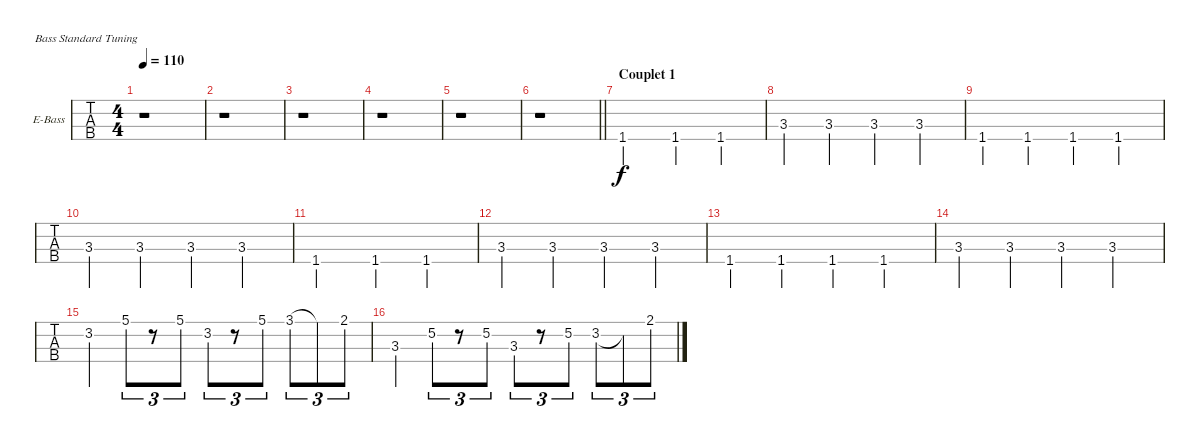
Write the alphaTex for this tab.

\bracketExtendMode groupsimilarinstruments
\firstSystemTrackNameOrientation horizontal
\otherSystemsTrackNameOrientation horizontal
\chordDiagramsInScore
\track ("Basse" "E-Bass") {instrument electricbasspick}
\staff {tabs}
\tuning (G2 D2 A1 E1)
\ts (4 4)
\beaming (8 2 2 2 2)
\tempo 110
\clef f4
\ks c
r.1{dy f instrument electricbasspick} |
r.1 |
r.1 |
r.1 |
r.1 |
\barLineRight lightlight
r.1 |
\section ("" "Couplet 1")
1.4.2 1.4.4 1.4.4 |
3.3.4 3.3.4 3.3.4 3.3.4 |
1.4.4 1.4.4 1.4.4 1.4.4 |
3.3.4 3.3.4 3.3.4 3.3.4 |
1.4.2 1.4.4 1.4.4 |
3.3.4 3.3.4 3.3.4 3.3.4 |
1.4.4 1.4.4 1.4.4 1.4.4 |
3.3.4 3.3.4 3.3.4 3.3.4 |
3.2.4 5.1.8{tu (3 2)} r.8{tu (3 2)} 5.1.8{tu (3 2)} 3.2.8{tu (3 2)} r.8{tu (3 2)} 5.1.8{tu (3 2)} 3.1.8{tu (3 2)} 3.1{t}.8{tu (3 2)} 2.1.8{tu (3 2)} |
3.3.4 5.2.8{tu (3 2)} r.8{tu (3 2)} 5.2.8{tu (3 2)} 3.3.8{tu (3 2)} r.8{tu (3 2)} 5.2.8{tu (3 2)} 3.2.8{tu (3 2)} 3.2{t}.8{tu (3 2)} 2.1.8{tu (3 2)}
